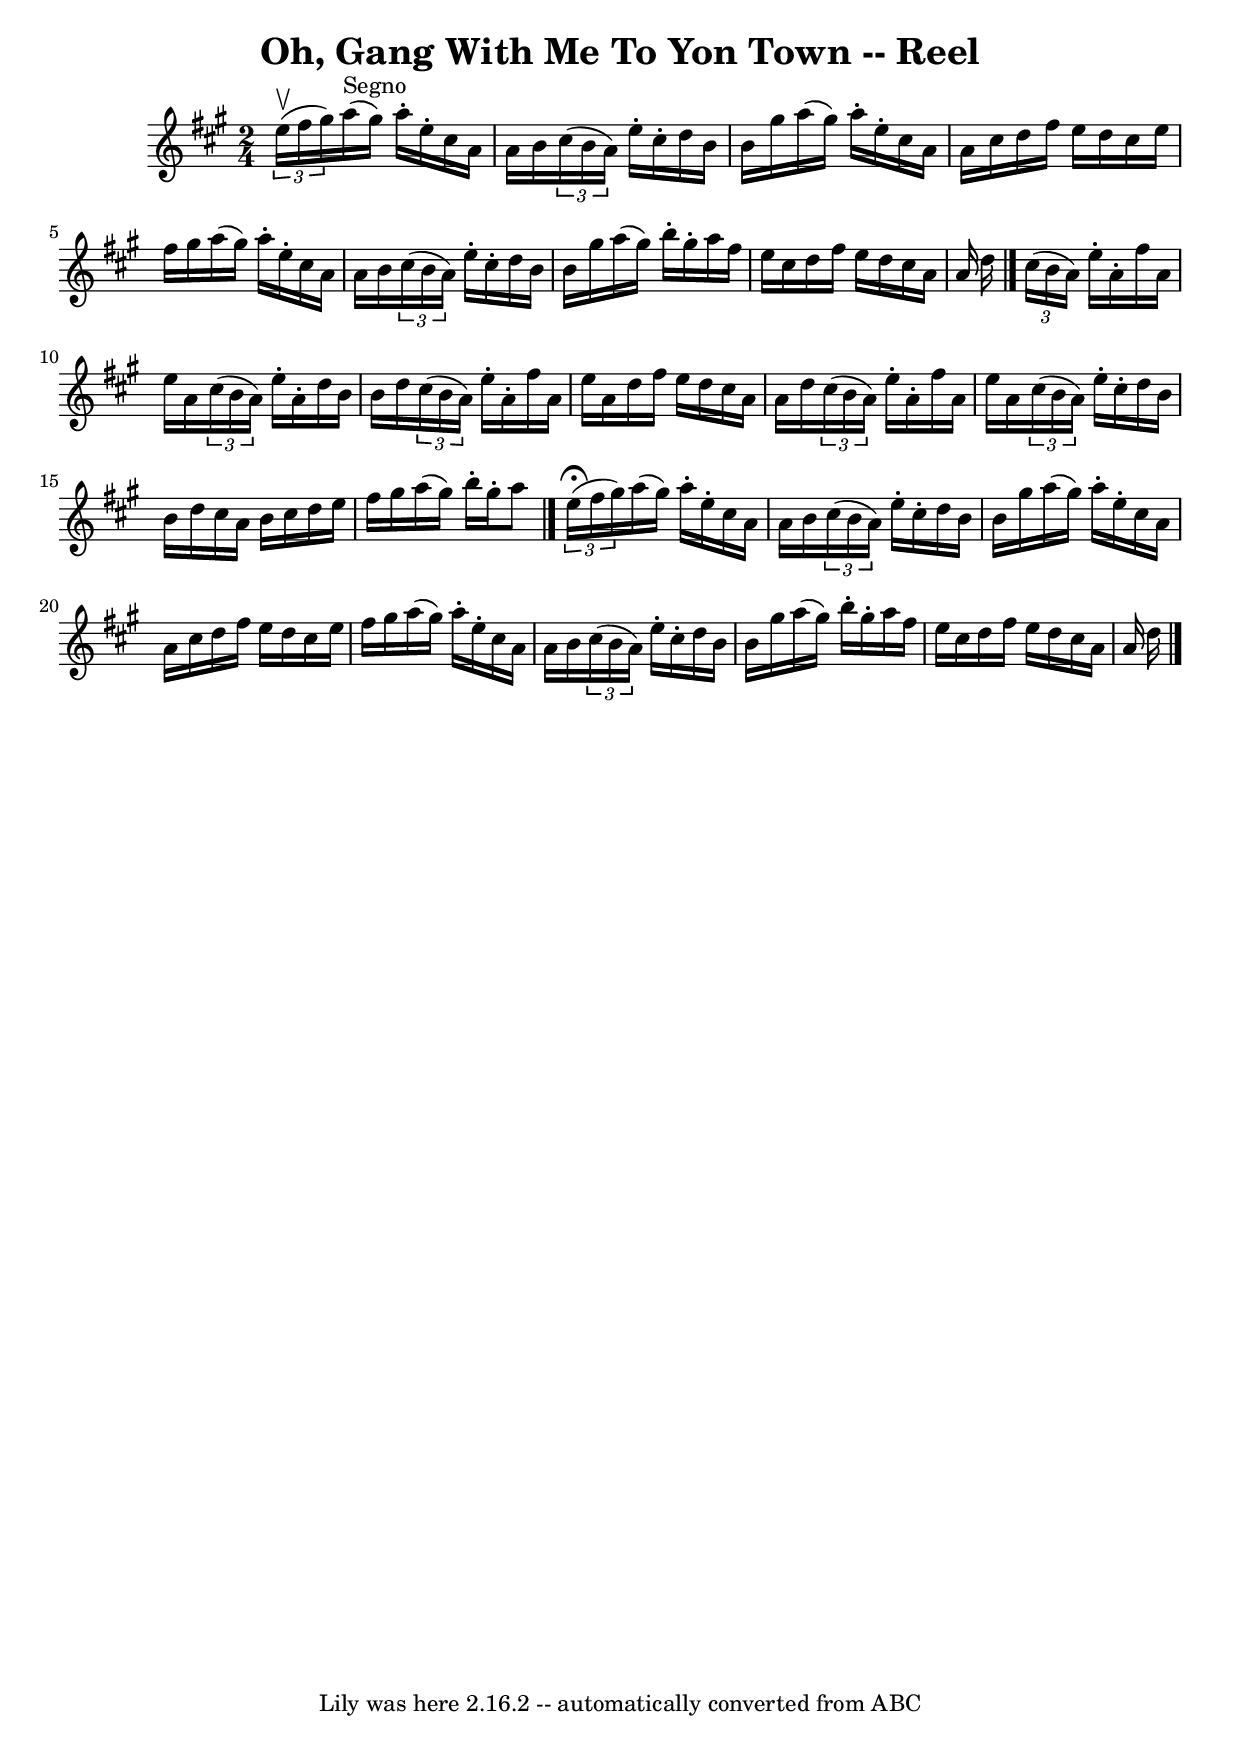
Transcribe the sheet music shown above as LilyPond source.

\version "2.16.2"
\include "Mammoth.ily"
\header {
  %% book = "Ryan's Mammoth Collection"
  crossRefNumber = "1"
  footnotes = ""
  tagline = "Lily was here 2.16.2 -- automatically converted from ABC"
  title = "Oh, Gang With Me To Yon Town -- Reel"

}
voicedefault =  {


  \time 2/4 
  \key a \major   \times 2/3 { e''16^\upbow(fis''16 gis''16  
			       -) 
			     }   |
  a''16^"Segno"(gis''16) a''16 -. e''16 -. cis''16 
  a'16 a'16 b'16  |
  \times 2/3 { cis''16 (b'16 a'16) 

	     } e''16 -. cis''16 -. d''16 b'16 b'16 gis''16  |
  a''16 
  (gis''16) a''16 -. e''16 -. cis''16 a'16 a'16 cis''16  
  |
  d''16 fis''16 e''16 d''16 cis''16 e''16 fis''16    
  gis''16  |
  a''16 (gis''16) a''16 -. e''16 -. cis''16    
  a'16 a'16 b'16  |
  \times 2/3 { cis''16 (b'16 a'16) 
	     }  
  e''16 -. cis''16 -. d''16 b'16 b'16 gis''16  |
  a''16 (
  gis''16) b''16 -. gis''16 -. a''16 fis''16 e''16 cis''16  
  |
  d''16 fis''16 e''16 d''16 cis''16 a'16 a'16    
  d''16  \bar "|."     \times 2/3 { cis''16 (b'16 a'16) 
				  } e''16 -.   
  a'16 -. fis''16 a'16 e''16 a'16  |
  \times 2/3 { cis''16 (
	       b'16 a'16) 
	     } e''16 -. a'16 -. d''16 b'16 b'16 d''16  
  |
  \times 2/3 { cis''16 (b'16 a'16) 
	     } e''16 -. a'16 -.   
  fis''16 a'16 e''16 a'16  |
  d''16 fis''16 e''16 d''16 
  cis''16 a'16 a'16 d''16  |
  \times 2/3 { cis''16 (
	       b'16 a'16) 
	     } e''16 -. a'16 -. fis''16 a'16 e''16 a'16  
  |
  \times 2/3 { cis''16 (b'16 a'16) 
	     } e''16 -. cis''16 
  -. d''16 b'16 b'16 d''16  |
  cis''16 a'16 b'16    
  cis''16 d''16 e''16 fis''16 gis''16  |
  a''16 (gis''16  
  -) b''16 -. gis''16 -. a''8    \bar "|."     \times 2/3 { e''16 
							    ^\fermata(fis''16 gis''16) 
							  } |
  a''16 (gis''16) a''16 
  -. e''16 -. cis''16 a'16 a'16 b'16  |
  \times 2/3 {   
    cis''16 (b'16 a'16) 
  } e''16 -. cis''16 -. d''16 b'16 b'16  
  gis''16  |
  a''16 (gis''16) a''16 -. e''16 -. cis''16    
  a'16 a'16 cis''16  |
  d''16 fis''16 e''16 d''16    
  cis''16 e''16 fis''16 gis''16  |
  a''16 (gis''16)   
  a''16 -. e''16 -. cis''16 a'16 a'16 b'16  |
  \times 2/3 {  
    cis''16 (b'16 a'16) 
  } e''16 -. cis''16 -. d''16 b'16 b'16 
  gis''16  |
  a''16 (gis''16) b''16 -. gis''16 -. a''16    
  fis''16 e''16 cis''16  |
  d''16 fis''16 e''16 d''16    
  cis''16 a'16 a'16 d''16    \bar "|."   

}

\score{
  <<

    \context Staff="default"
    {
      \voicedefault 
      
    }

  >>
  \layout {
    
  }
  \midi {
  }

}
